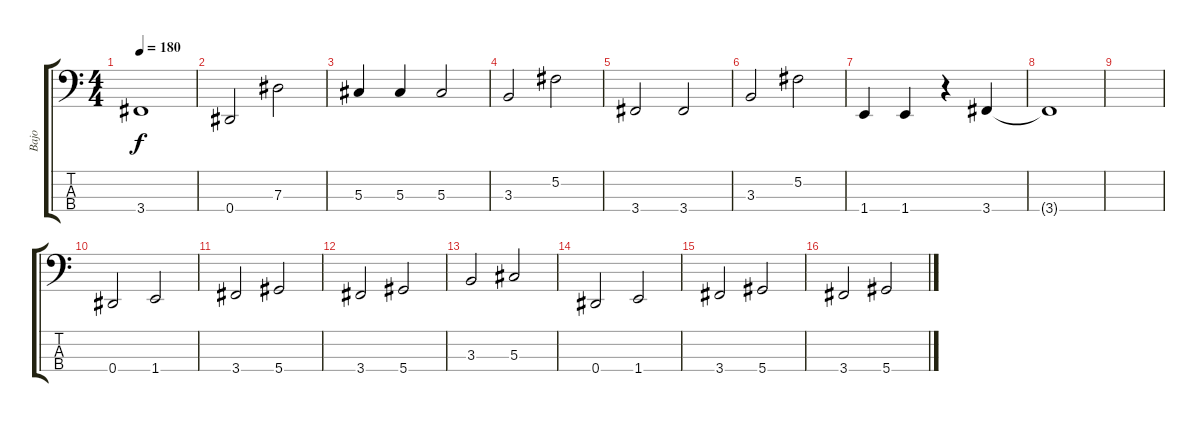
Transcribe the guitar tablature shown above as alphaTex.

\track ("Bajo" "Bajo") {instrument electricbassfinger}
\staff {score tabs}
\tuning (Gb2 Db2 Ab1 Eb1) {hide}
\ts (4 4)
\tempo 180
\clef f4
\ks c
3.4{t}.1{dy f} |
0.4.2 7.3.2 |
5.3.4 5.3.4 5.3.2 |
3.3.2 5.2.2 |
3.4.2 3.4.2 |
3.3.2 5.2.2 |
1.4.4 1.4.4 r.4 3.4.4 |
3.4{t}.1 |
|
0.4.2 1.4.2 |
3.4.2 5.4.2 |
3.4.2 5.4.2 |
3.3.2 5.3.2 |
0.4.2 1.4.2 |
3.4.2 5.4.2 |
3.4.2 5.4.2
